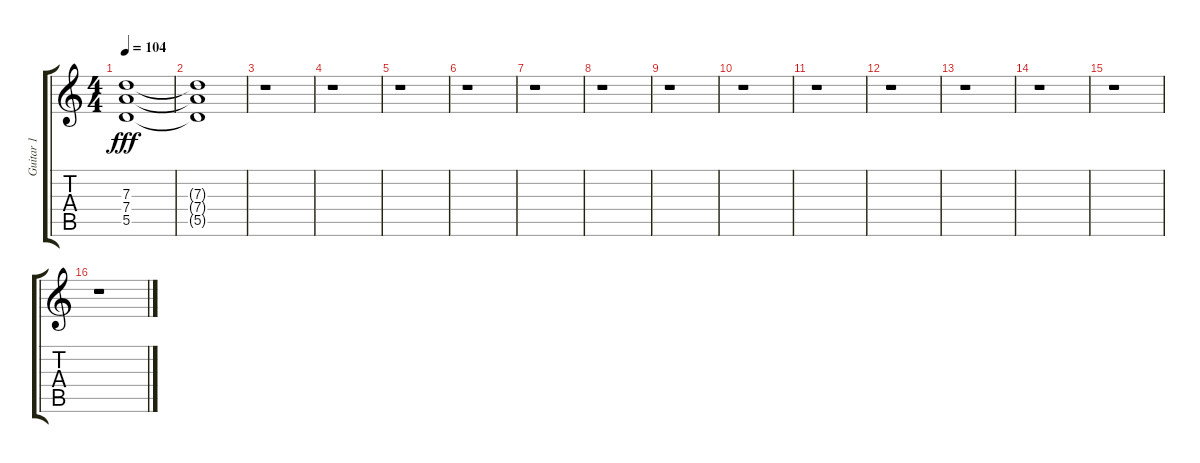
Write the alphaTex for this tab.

\track ("Guitar 1" "Guitar 1") {instrument overdrivenguitar}
\staff {score tabs}
\tuning (E4 B3 G3 D3 A2 E2) {hide}
\ts (4 4)
\tempo 104
\clef g2
\ks c
(7.3 7.4 5.5).1{dy fff} |
(7.3{t} 7.4{t} 5.5{t}).1 |
r.1 |
r.1 |
r.1 |
r.1 |
r.1 |
r.1 |
r.1 |
r.1 |
r.1 |
r.1 |
r.1 |
r.1 |
r.1 |
r.1
